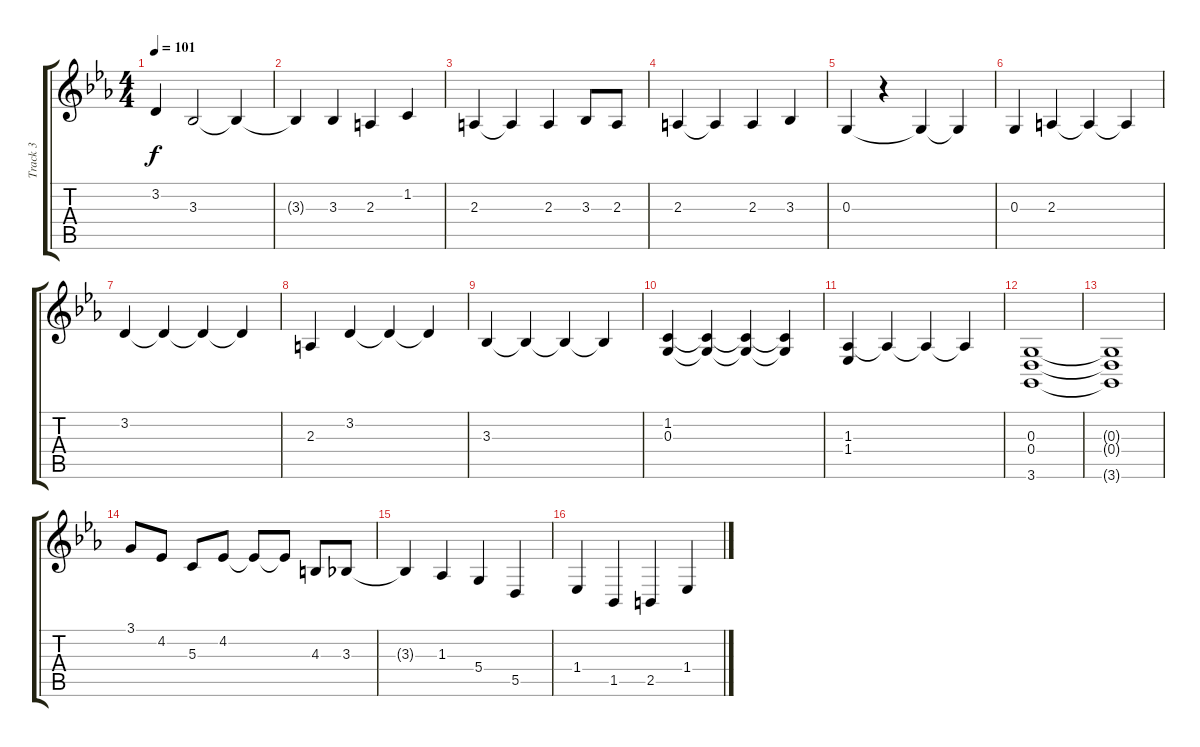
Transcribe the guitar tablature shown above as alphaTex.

\track ("Track 3" "Track 3") {instrument cello}
\staff {score tabs}
\tuning (E4 B3 G3 D3 A2 E2) {hide}
\ts (4 4)
\tempo 101
\clef g2
\ks eb
3.2.4{dy f instrument cello} 3.3.2 3.3{t}.4 |
3.3{t}.4 3.3.4 2.3.4 1.2.4 |
2.3.4 2.3{t}.4 2.3.4 3.3.8 2.3.8 |
2.3.4 2.3{t}.4 2.3.4 3.3.4 |
0.3.4 r.4 0.3{t}.4 0.3{t}.4 |
0.3.4 2.3.4 2.3{t}.4 2.3{t}.4 |
3.2.4 3.2{t}.4 3.2{t}.4 3.2{t}.4 |
2.3.4 3.2.4 3.2{t}.4 3.2{t}.4 |
3.3.4 3.3{t}.4 3.3{t}.4 3.3{t}.4 |
(1.2 0.3).4 (1.2{t} 0.3{t}).4 (1.2{t} 0.3{t}).4 (1.2{t} 0.3{t}).4 |
(1.3 1.4).4 1.3{t}.4 1.3{t}.4 1.3{t}.4 |
(0.3 0.4 3.6).1 |
(0.3{t} 0.4{t} 3.6{t}).1 |
3.1.8 4.2.8 5.3.8 4.2.8 4.2{t}.8 4.2{t}.8 4.3.8 3.3.8 |
3.3{t}.4 1.3.4 5.4.4 5.5.4 |
1.4.4 1.5.4 2.5.4 1.4.4
